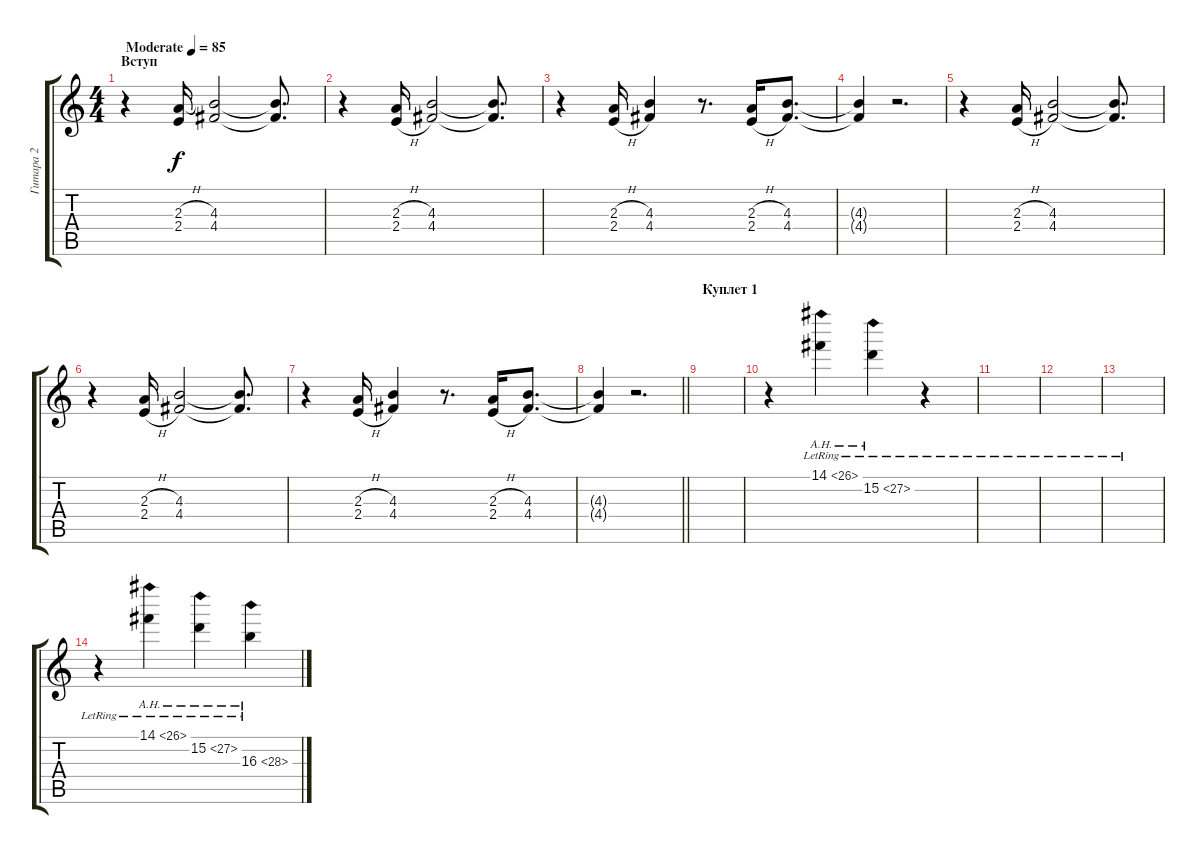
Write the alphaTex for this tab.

\track ("Гитара 2" "Гитара 2") {instrument electricguitarjazz}
\staff {score tabs}
\tuning (E4 B3 G3 D3 A2 E2) {hide}
\ts (4 4)
\section ("" "Вступ")
\tempo (85 "Moderate")
\clef g2
\ks c
r.4{dy f instrument electricguitarjazz} (2.3{h} 2.4).16 (4.3 4.4).2 (4.3{t} 4.4{t}).8{d} |
r.4 (2.3{h} 2.4{h}).16 (4.3 4.4).2 (4.3{t} 4.4{t}).8{d} |
r.4 (2.3{h} 2.4{h}).16 (4.3 4.4).4 r.8{d} (2.3{h} 2.4{h}).16 (4.3 4.4).8{d} |
(4.3{t} 4.4{t}).4 r.2{d} |
r.4 (2.3{h} 2.4{h}).16 (4.3 4.4).2 (4.3{t} 4.4{t}).8{d} |
r.4 (2.3{h} 2.4{h}).16 (4.3 4.4).2 (4.3{t} 4.4{t}).8{d} |
r.4 (2.3{h} 2.4{h}).16 (4.3 4.4).4 r.8{d} (2.3{h} 2.4{h}).16 (4.3 4.4).8{d} |
\barLineRight lightlight
(4.3{t} 4.4{t}).4 r.2{d} |
\section ("" "Куплет 1")
|
r.4 14.1{ah 12 lr}.4 15.2{ah 12 lr}.4 r.4 |
|
|
|
r.4 14.1{ah 12 lr}.4 15.2{ah 12 lr}.4 16.3{ah 12 lr}.4
